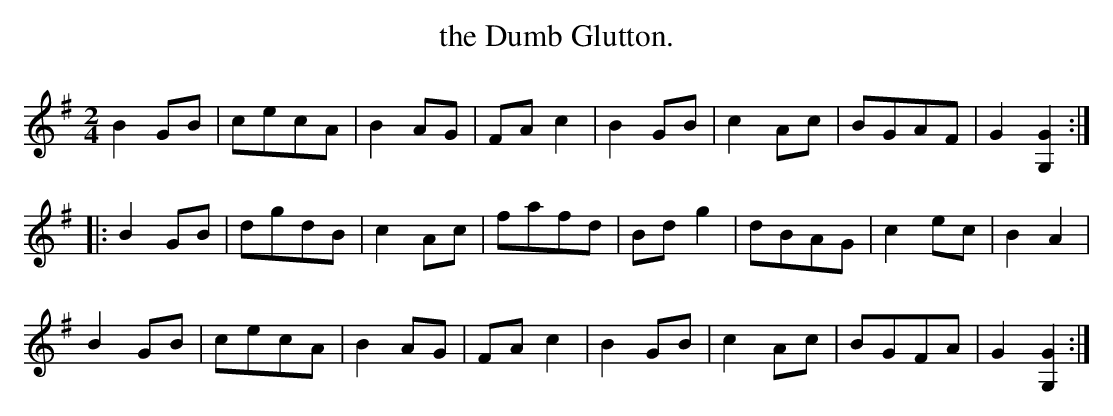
X:1
T:the Dumb Glutton.
M:2/4
L:1/8
K:G
B2 GB|cecA|B2 AG|FA c2|B2 GB|c2 Ac|BGAF |G2 [G2G,2]::
B2 GB|dgdB|c2 Ac|fafd |Bd g2|dBAG |c2 ec|B2  A2     |
B2 GB|cecA|B2 AG|FA c2|B2 GB|c2 Ac|BGFA |G2 [G2G,2]:|
